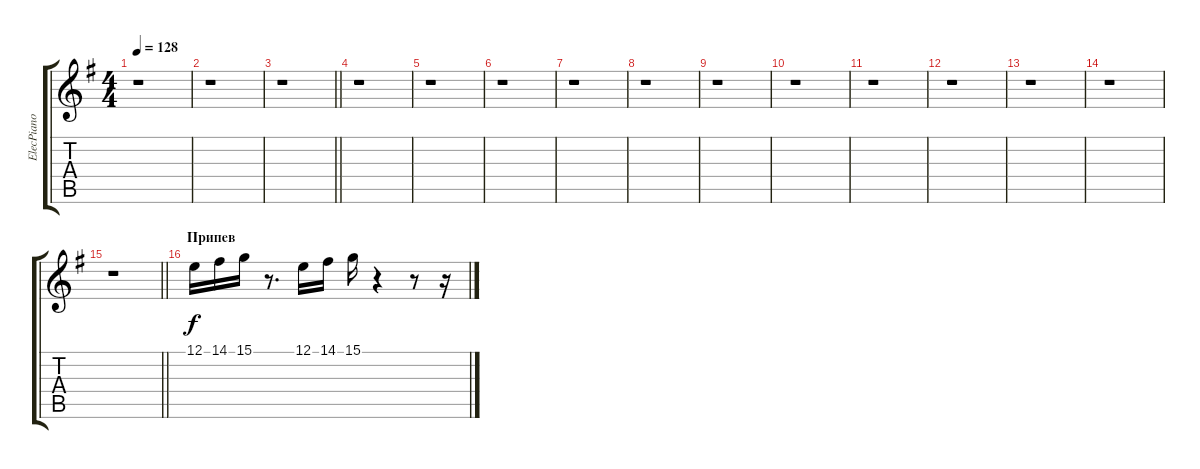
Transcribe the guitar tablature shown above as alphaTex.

\track ("ElecPiano" "ElecPiano") {instrument electricpiano2}
\staff {score tabs}
\tuning (E4 B3 G3 D3 A2 E2) {hide}
\ts (4 4)
\tempo 128
\clef g2
\ks eminor
r.1{dy f} |
r.1 |
\barLineRight lightlight
r.1 |
r.1 |
r.1 |
r.1 |
r.1 |
r.1 |
r.1 |
r.1 |
r.1 |
r.1 |
r.1 |
r.1 |
\barLineRight lightlight
r.1 |
\section ("" "Припев")
12.1.16{volume 6 balance 16 instrument brasssection} 14.1.16 15.1.16 r.8{d} 12.1.16 14.1.16 15.1.16 r.4 r.8 r.16
